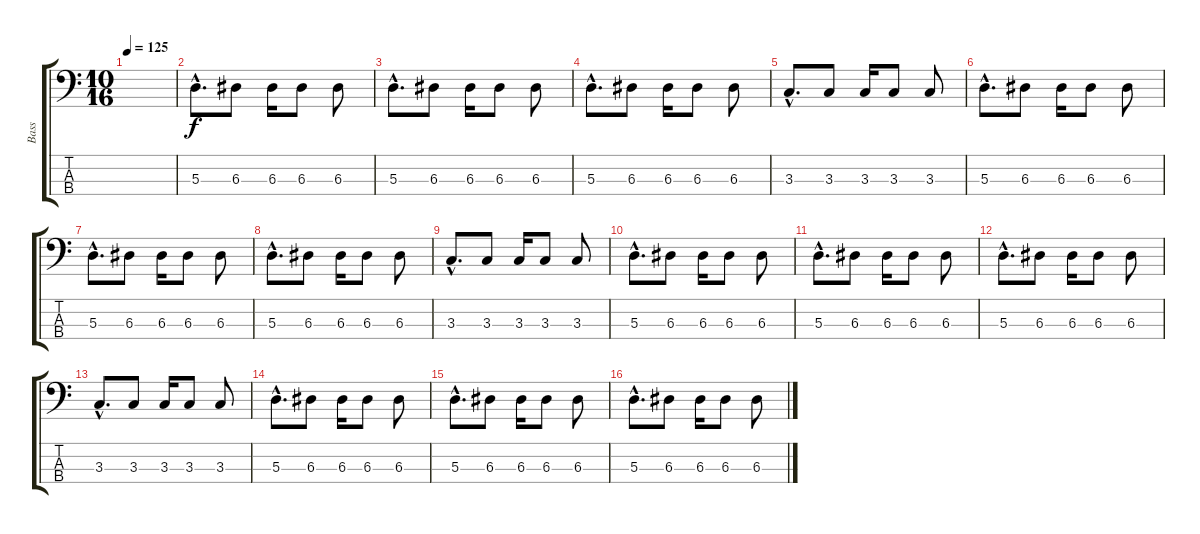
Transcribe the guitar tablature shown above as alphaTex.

\track ("Bass" "Bass") {instrument electricbassfinger}
\staff {score tabs}
\tuning (G2 D2 A1 E1) {hide}
\ts (10 16)
\tempo 125
\clef f4
\ks c
|
5.3{hac}.8{d} 6.3.8 6.3.16 6.3.8 6.3.8 |
5.3{hac}.8{d} 6.3.8 6.3.16 6.3.8 6.3.8 |
5.3{hac}.8{d} 6.3.8 6.3.16 6.3.8 6.3.8 |
3.3{hac}.8{d} 3.3.8 3.3.16 3.3.8 3.3.8 |
5.3{hac}.8{d} 6.3.8 6.3.16 6.3.8 6.3.8 |
5.3{hac}.8{d} 6.3.8 6.3.16 6.3.8 6.3.8 |
5.3{hac}.8{d} 6.3.8 6.3.16 6.3.8 6.3.8 |
3.3{hac}.8{d} 3.3.8 3.3.16 3.3.8 3.3.8 |
5.3{hac}.8{d} 6.3.8 6.3.16 6.3.8 6.3.8 |
5.3{hac}.8{d} 6.3.8 6.3.16 6.3.8 6.3.8 |
5.3{hac}.8{d} 6.3.8 6.3.16 6.3.8 6.3.8 |
3.3{hac}.8{d} 3.3.8 3.3.16 3.3.8 3.3.8 |
5.3{hac}.8{d} 6.3.8 6.3.16 6.3.8 6.3.8 |
5.3{hac}.8{d} 6.3.8 6.3.16 6.3.8 6.3.8 |
5.3{hac}.8{d} 6.3.8 6.3.16 6.3.8 6.3.8
